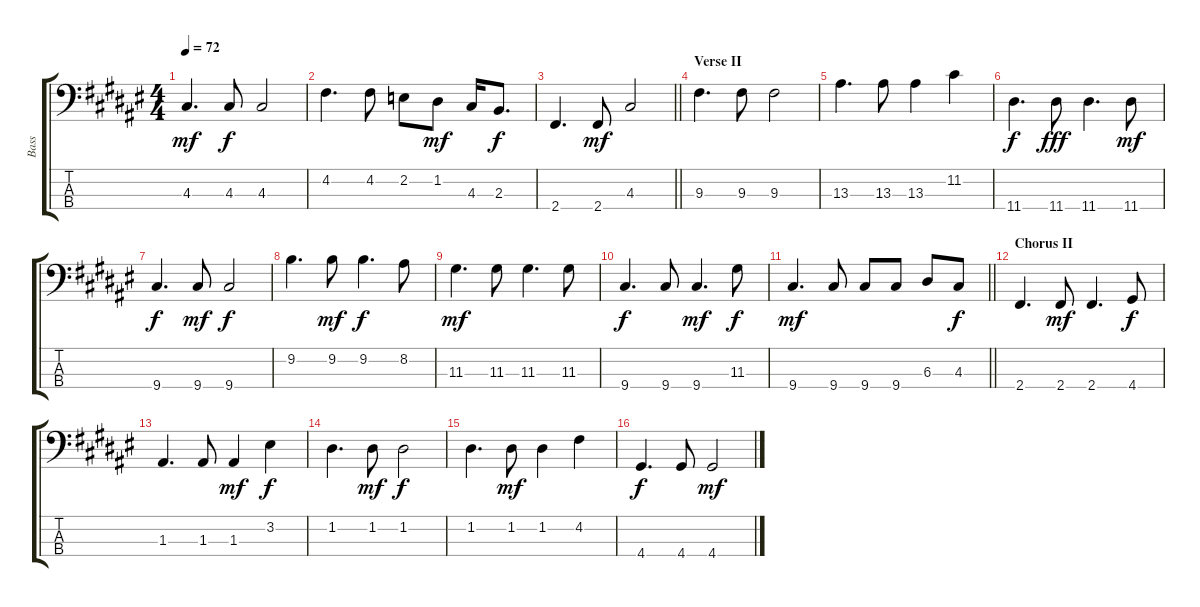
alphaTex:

\track ("Bass" "Bass") {instrument electricbassfinger}
\staff {score tabs}
\tuning (G2 D2 A1 E1) {hide}
\ts (4 4)
\tempo 72
\clef f4
\ks f#
4.3.4{d dy mf} 4.3.8{dy f} 4.3.2 |
4.2.4{d} 4.2.8 2.2.8 1.2.8{dy mf} 4.3.16 2.3.8{d dy f} |
\barLineRight lightlight
2.4.4{d} 2.4.8{dy mf} 4.3.2 |
\section ("" "Verse II")
9.3.4{d} 9.3.8 9.3.2 |
13.3.4{d} 13.3.8 13.3.4 11.2.4 |
11.4.4{d dy f} 11.4.8{dy fff} 11.4.4{d} 11.4.8{dy mf} |
9.4.4{d dy f} 9.4.8{dy mf} 9.4.2{dy f} |
9.2.4{d} 9.2.8{dy mf} 9.2.4{d dy f} 8.2.8 |
11.3.4{d dy mf} 11.3.8 11.3.4{d} 11.3.8 |
9.4.4{d dy f} 9.4.8 9.4.4{d dy mf} 11.3.8{dy f} |
\barLineRight lightlight
9.4.4{d dy mf} 9.4.8 9.4.8 9.4.8 6.3.8 4.3.8{dy f} |
\section ("" "Chorus II")
2.4.4{d} 2.4.8{dy mf} 2.4.4{d} 4.4.8{dy f} |
1.3.4{d} 1.3.8 1.3.4{dy mf} 3.2.4{dy f} |
1.2.4{d} 1.2.8{dy mf} 1.2.2{dy f} |
1.2.4{d} 1.2.8{dy mf} 1.2.4 4.2.4 |
4.4.4{d dy f} 4.4.8 4.4.2{dy mf}
